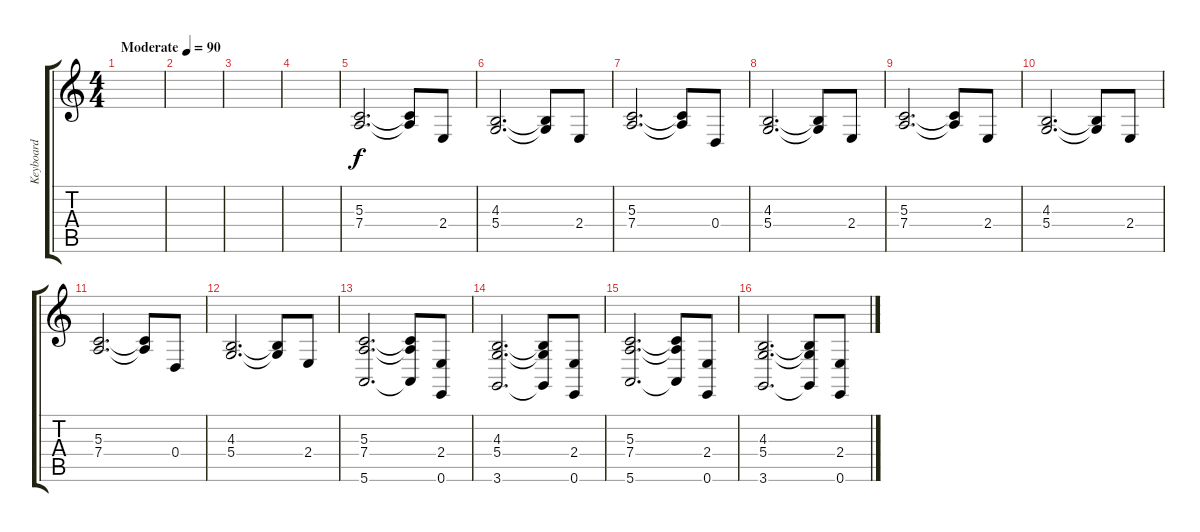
\track ("Keyboard" "Keyboard") {instrument lead2sawtooth}
\staff {score tabs}
\tuning (E4 B3 G3 D3 A2 E2) {hide}
\ts (4 4)
\tempo (90 "Moderate")
\clef g2
\ks c
|
|
|
|
(5.3 7.4).2{d} (5.3{t} 7.4{t}).8 2.4.8 |
(4.3 5.4).2{d} (4.3{t} 5.4{t}).8 2.4.8 |
(5.3 7.4).2{d} (5.3{t} 7.4{t}).8 0.4.8 |
(4.3 5.4).2{d} (4.3{t} 5.4{t}).8 2.4.8 |
(5.3 7.4).2{d} (5.3{t} 7.4{t}).8 2.4.8 |
(4.3 5.4).2{d} (4.3{t} 5.4{t}).8 2.4.8 |
(5.3 7.4).2{d} (5.3{t} 7.4{t}).8 0.4.8 |
(4.3 5.4).2{d} (4.3{t} 5.4{t}).8 2.4.8 |
(5.3 7.4 5.6).2{d} (5.3{t} 7.4{t} 5.6{t}).8 (2.4 0.6).8 |
(4.3 5.4 3.6).2{d} (4.3{t} 5.4{t} 3.6{t}).8 (2.4 0.6).8 |
(5.3 7.4 5.6).2{d} (5.3{t} 7.4{t} 5.6{t}).8 (2.4 0.6).8 |
(4.3 5.4 3.6).2{d} (4.3{t} 5.4{t} 3.6{t}).8 (2.4 0.6).8
